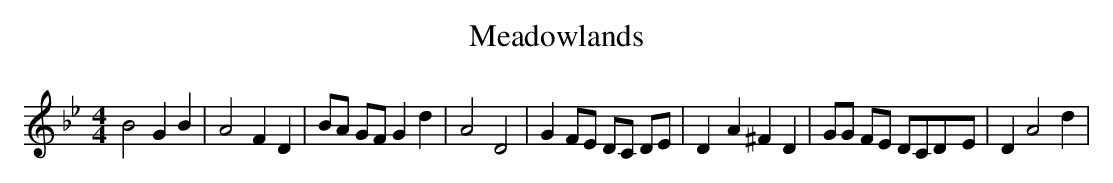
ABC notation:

X:1
T:Meadowlands
M:4/4
L:1/8
K:Bb
 B4 G2 B2| A4 F2 D2| BA GF G2 d2| A4 D4| G2 FE DC DE| D2- A2- ^F2 D2|\
 GG FE DCD-E| D2 A4 d2|
